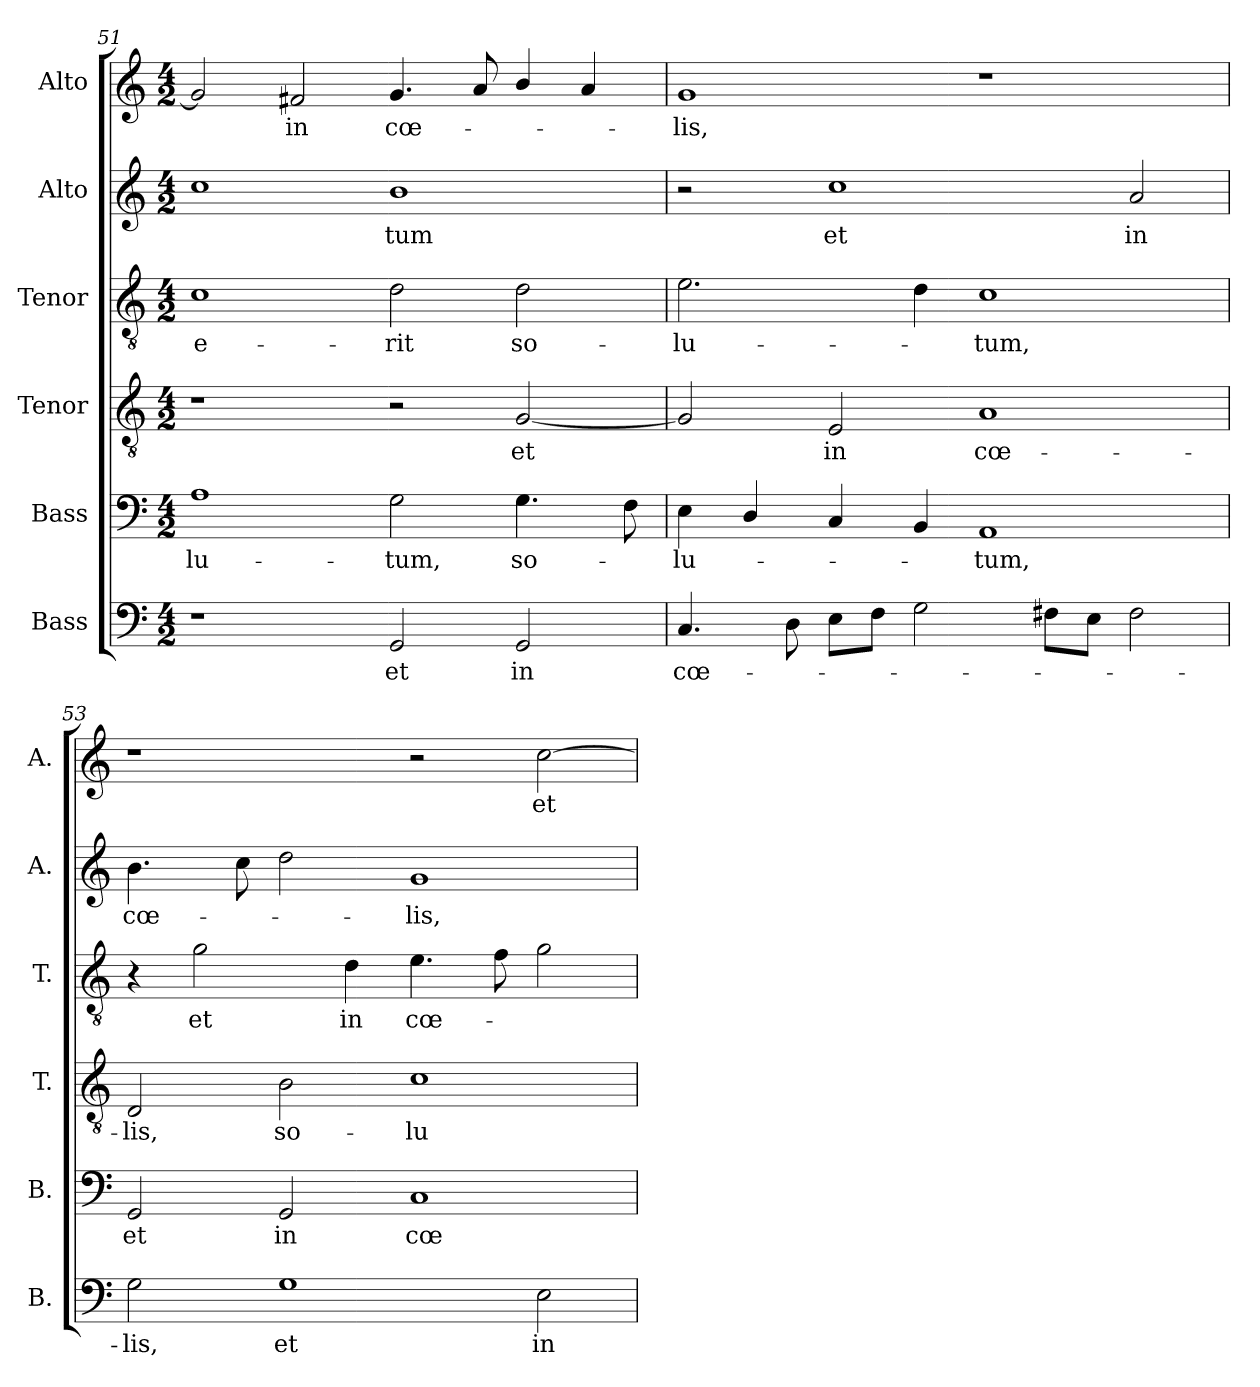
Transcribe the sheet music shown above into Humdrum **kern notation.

**kern	**text	**kern	**text	**kern	**text	**kern	**text	**kern	**text	**kern	**text
*part6	*part6	*part5	*part5	*part4	*part4	*part3	*part3	*part2	*part2	*part1	*part1
*staff6	*staff6	*staff5	*staff5	*staff4	*staff4	*staff3	*staff3	*staff2	*staff2	*staff1	*staff1
*I"Bass	*	*I"Bass	*	*I"Tenor	*	*I"Tenor	*	*I"Alto	*	*I"Alto	*
*I'B.	*	*I'B.	*	*I'T.	*	*I'T.	*	*I'A.	*	*I'A.	*
*clefF4	*	*clefF4	*	*clefGv2	*	*clefGv2	*	*clefG2	*	*clefG2	*
*	*	*	*	*ITrd7c12	*	*ITrd7c12	*	*	*	*	*
*k[]	*	*k[]	*	*k[]	*	*k[]	*	*k[]	*	*k[]	*
*C:	*	*C:	*	*C:	*	*C:	*	*C:	*	*C:	*
*M4/2	*	*M4/2	*	*M4/2	*	*M4/2	*	*M4/2	*	*M4/2	*
=51	=51	=51	=51	=51	=51	=51	=51	=51	=51	=51	=51
!	!	!	!LO:LY:b:color=#000000	!	!	!	!	!	!	!	!
!	!	!	!	!	!	!	!LO:LY:b:color=#000000	!	!	!	!
1r	.	1Ai	-lu-	1r	.	1Ci	e-	1cci	.	2gi/]	.
!	!	!	!	!	!	!	!	!	!	!	!LO:LY:b:color=#000000
.	.	.	.	.	.	.	.	.	.	2f#Xi/	in
!	!LO:LY:b:color=#000000	!	!	!	!	!	!	!	!	!	!
!	!	!	!LO:LY:b:color=#000000	!	!	!	!	!	!	!	!
!	!	!	!	!	!	!	!LO:LY:b:color=#000000	!	!	!	!
!	!	!	!	!	!	!	!	!	!LO:LY:b:color=#000000	!	!
!	!	!	!	!	!	!	!	!	!	!	!LO:LY:b:color=#000000
2GGi/	et	2Gi\	-tum,	2r	.	2Di\	-rit	1bi	-tum	4.gi/	cœ-
.	.	.	.	.	.	.	.	.	.	8ai/	.
!	!LO:LY:b:color=#000000	!	!	!	!	!	!	!	!	!	!
!	!	!	!LO:LY:b:color=#000000	!	!	!	!	!	!	!	!
!	!	!	!	!	!LO:LY:b:color=#000000	!	!	!	!	!	!
!	!	!	!	!	!	!	!LO:LY:b:color=#000000	!	!	!	!
2GGi/	in	4.Gi\	so-	[2GGi/	et	2Di\	so-	.	.	4bi/	.
.	.	.	.	.	.	.	.	.	.	4ai/	.
.	.	8Fi\	.	.	.	.	.	.	.	.	.
=52	=52	=52	=52	=52	=52	=52	=52	=52	=52	=52	=52
!	!LO:LY:b:color=#000000	!	!	!	!	!	!	!	!	!	!
!	!	!	!LO:LY:b:color=#000000	!	!	!	!	!	!	!	!
!	!	!	!	!	!	!	!LO:LY:b:color=#000000	!	!	!	!
!	!	!	!	!	!	!	!	!	!	!	!LO:LY:b:color=#000000
4.Ci/	cœ-	4Ei\	-lu-	2GGi/]	.	2.Ei\	-lu-	2r	.	1gi	-lis,
.	.	4Di/	.	.	.	.	.	.	.	.	.
8Di\	.	.	.	.	.	.	.	.	.	.	.
!	!	!	!	!	!LO:LY:b:color=#000000	!	!	!	!	!	!
!	!	!	!	!	!	!	!	!	!LO:LY:b:color=#000000	!	!
8Ei\L	.	4Ci/	.	2EEi/	in	.	.	1cci	et	.	.
8Fi\J	.	.	.	.	.	.	.	.	.	.	.
2Gi\	.	4BBi/	.	.	.	4Di\	.	.	.	.	.
!	!	!	!LO:LY:b:color=#000000	!	!	!	!	!	!	!	!
!	!	!	!	!	!LO:LY:b:color=#000000	!	!	!	!	!	!
!	!	!	!	!	!	!	!LO:LY:b:color=#000000	!	!	!	!
.	.	1AAi	-tum,	1AAi	cœ-	1Ci	-tum,	.	.	1r	.
8F#Xi\L	.	.	.	.	.	.	.	.	.	.	.
8Ei\J	.	.	.	.	.	.	.	.	.	.	.
!	!	!	!	!	!	!	!	!	!LO:LY:b:color=#000000	!	!
2F#i\	.	.	.	.	.	.	.	2ai/	in	.	.
!!LO:LB:g=z
=53	=53	=53	=53	=53	=53	=53	=53	=53	=53	=53	=53
!	!LO:LY:b:color=#000000	!	!	!	!	!	!	!	!	!	!
!	!	!	!LO:LY:b:color=#000000	!	!	!	!	!	!	!	!
!	!	!	!	!	!LO:LY:b:color=#000000	!	!	!	!	!	!
!	!	!	!	!	!	!	!	!	!LO:LY:b:color=#000000	!	!
2Gi\	-lis,	2GGi/	et	2DDi/	-lis,	4r	.	4.bi\	cœ-	1r	.
!	!	!	!	!	!	!	!LO:LY:b:color=#000000	!	!	!	!
.	.	.	.	.	.	2Gi\	et	.	.	.	.
.	.	.	.	.	.	.	.	8cci\	.	.	.
!	!LO:LY:b:color=#000000	!	!	!	!	!	!	!	!	!	!
!	!	!	!LO:LY:b:color=#000000	!	!	!	!	!	!	!	!
!	!	!	!	!	!LO:LY:b:color=#000000	!	!	!	!	!	!
1Gi	et	2GGi/	in	2BBi\	so-	.	.	2ddi\	.	.	.
!	!	!	!	!	!	!	!LO:LY:b:color=#000000	!	!	!	!
.	.	.	.	.	.	4Di\	in	.	.	.	.
!	!	!	!LO:LY:b:color=#000000	!	!	!	!	!	!	!	!
!	!	!	!	!	!LO:LY:b:color=#000000	!	!	!	!	!	!
!	!	!	!	!	!	!	!LO:LY:b:color=#000000	!	!	!	!
!	!	!	!	!	!	!	!	!	!LO:LY:b:color=#000000	!	!
.	.	1Ci	cœ-	1Ci	-lu-	4.Ei\	cœ-	1gi	-lis,	2r	.
.	.	.	.	.	.	8Fi\	.	.	.	.	.
!	!LO:LY:b:color=#000000	!	!	!	!	!	!	!	!	!	!
!	!	!	!	!	!	!	!	!	!	!	!LO:LY:b:color=#000000
2Ei\	in	.	.	.	.	2Gi\	.	.	.	[2cci\	et
=	=	=	=	=	=	=	=	=	=	=	=
*-	*-	*-	*-	*-	*-	*-	*-	*-	*-	*-	*-
